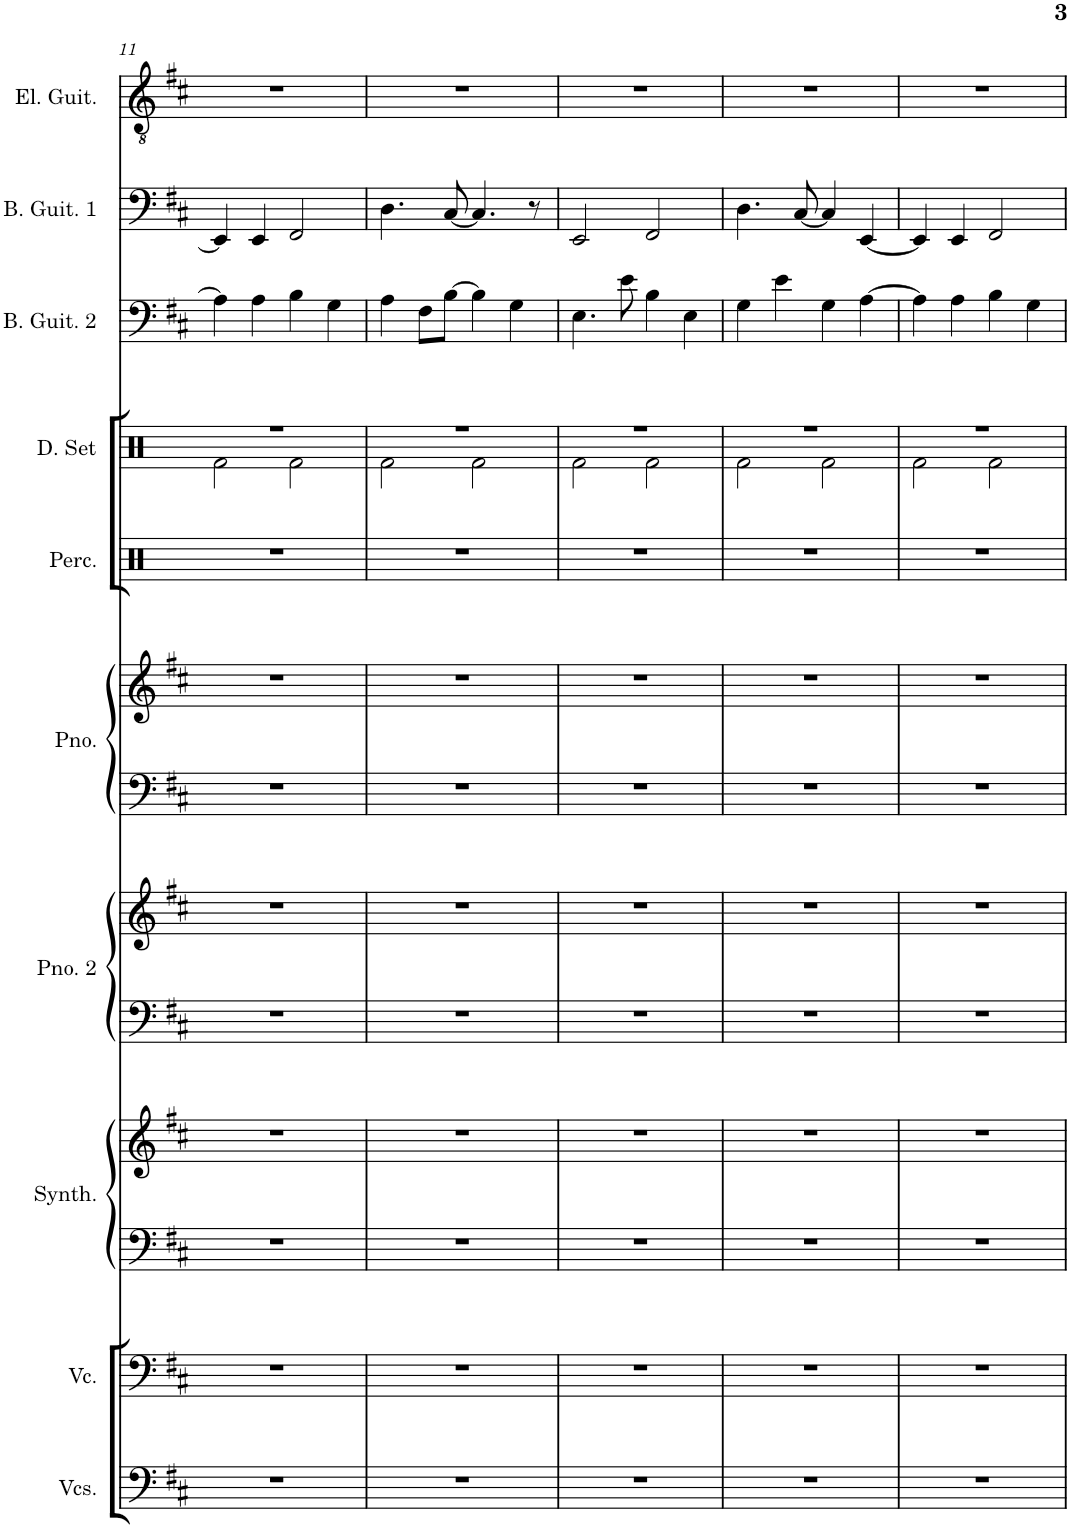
**kern	**kern	**kern	**kern	**kern	**kern	**kern	**kern	**kern	**kern	**kern	**kern	**kern
*part10	*part9	*part8	*part8	*part7	*part7	*part6	*part6	*part5	*part4	*part3	*part2	*part1
*staff13	*staff12	*staff11	*staff10	*staff9	*staff8	*staff7	*staff6	*staff5	*staff4	*staff3	*staff2	*staff1
*I"Violoncellos	*I"Violoncello	*I"Saw Synthesiser	*	*I"Piano 2	*	*I"Piano	*	*I"Percussion	*I"Drumset	*I"Bass Guitar 2	*I"Bass Guitar 1	*I"Electric Guitar
*I'Vcs.	*I'Vc.	*I'Synth.	*	*I'Pno. 2	*	*I'Pno.	*	*I'Perc.	*I'D. Set	*I'B. Guit. 2	*I'B. Guit. 1	*I'El. Guit.
!!LO:PB:g=z
*clefF4	*clefF4	*clefF4	*clefG2	*clefF4	*clefG2	*clefF4	*clefG2	*clefX	*clefX	*clefF4	*clefF4	*clefGv2
*	*	*	*	*	*	*	*	*	*	*Trd7c12	*Trd7c12	*
*k[f#c#]	*k[f#c#]	*k[f#c#]	*k[f#c#]	*k[f#c#]	*k[f#c#]	*k[f#c#]	*k[f#c#]	*k[]	*k[]	*k[f#c#]	*k[f#c#]	*k[f#c#]
*M4/4	*M4/4	*M4/4	*M4/4	*M4/4	*M4/4	*M4/4	*M4/4	*M4/4	*M4/4	*M4/4	*M4/4	*M4/4
=11	=11	=11	=11	=11	=11	=11	=11	=11	=11	=11	=11	=11
*	*	*	*	*	*	*	*	*	*^	*	*	*
1r	1r	1r	1r	1r	1r	1r	1r	1r	1r	2Rf\	4A\]	4EE/]	1r
.	.	.	.	.	.	.	.	.	.	.	4A\	4EE/	.
.	.	.	.	.	.	.	.	.	.	2Rf\	4B\	2FF#/	.
.	.	.	.	.	.	.	.	.	.	.	4G\	.	.
=12	=12	=12	=12	=12	=12	=12	=12	=12	=12	=12	=12	=12	=12
1r	1r	1r	1r	1r	1r	1r	1r	1r	1r	2Rf\	4A\	4.D\	1r
.	.	.	.	.	.	.	.	.	.	.	8F#\L	.	.
.	.	.	.	.	.	.	.	.	.	.	[8B\J	[8C#/	.
.	.	.	.	.	.	.	.	.	.	2Rf\	4B\]	4.C#/]	.
.	.	.	.	.	.	.	.	.	.	.	4G\	.	.
.	.	.	.	.	.	.	.	.	.	.	.	8r	.
=13	=13	=13	=13	=13	=13	=13	=13	=13	=13	=13	=13	=13	=13
1r	1r	1r	1r	1r	1r	1r	1r	1r	1r	2Rf\	4.E\	2EE/	1r
.	.	.	.	.	.	.	.	.	.	.	8e\	.	.
.	.	.	.	.	.	.	.	.	.	2Rf\	4B\	2FF#/	.
.	.	.	.	.	.	.	.	.	.	.	4E\	.	.
=14	=14	=14	=14	=14	=14	=14	=14	=14	=14	=14	=14	=14	=14
1r	1r	1r	1r	1r	1r	1r	1r	1r	1r	2Rf\	4G\	4.D\	1r
.	.	.	.	.	.	.	.	.	.	.	4e\	.	.
.	.	.	.	.	.	.	.	.	.	.	.	[8C#/	.
.	.	.	.	.	.	.	.	.	.	2Rf\	4G\	4C#/]	.
.	.	.	.	.	.	.	.	.	.	.	[4A\	[4EE/	.
=15	=15	=15	=15	=15	=15	=15	=15	=15	=15	=15	=15	=15	=15
1r	1r	1r	1r	1r	1r	1r	1r	1r	1r	2Rf\	4A\]	4EE/]	1r
.	.	.	.	.	.	.	.	.	.	.	4A\	4EE/	.
.	.	.	.	.	.	.	.	.	.	2Rf\	4B\	2FF#/	.
.	.	.	.	.	.	.	.	.	.	.	4G\	.	.
*	*	*	*	*	*	*	*	*	*v	*v	*	*	*
=	=	=	=	=	=	=	=	=	=	=	=	=
*-	*-	*-	*-	*-	*-	*-	*-	*-	*-	*-	*-	*-
